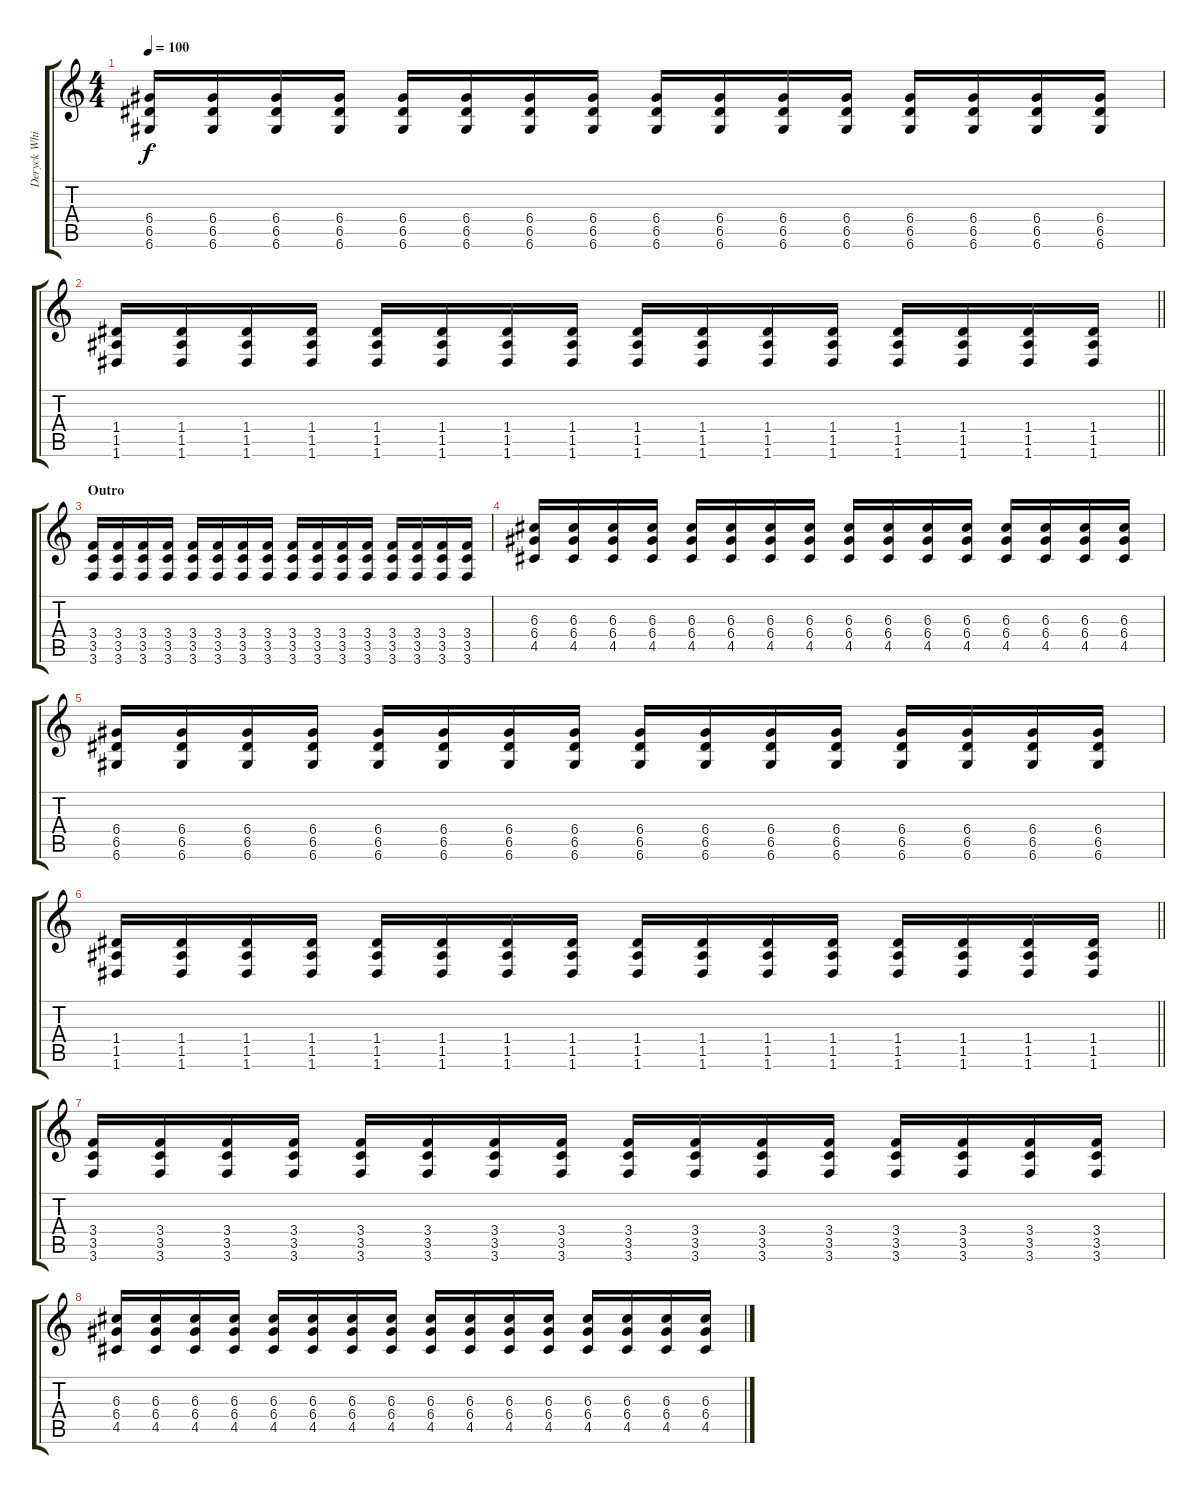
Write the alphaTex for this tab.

\track ("Deryck Whilbley Rhythm" "Deryck Whi") {instrument distortionguitar}
\staff {score tabs}
\tuning (E4 B3 G3 D3 A2 D2) {hide}
\ts (4 4)
\tempo 100
\clef g2
\ks c
(6.4 6.5 6.6).16{dy f} (6.4 6.5 6.6).16 (6.4 6.5 6.6).16 (6.4 6.5 6.6).16 (6.4 6.5 6.6).16 (6.4 6.5 6.6).16 (6.4 6.5 6.6).16 (6.4 6.5 6.6).16 (6.4 6.5 6.6).16 (6.4 6.5 6.6).16 (6.4 6.5 6.6).16 (6.4 6.5 6.6).16 (6.4 6.5 6.6).16 (6.4 6.5 6.6).16 (6.4 6.5 6.6).16 (6.4 6.5 6.6).16 |
\barLineRight lightlight
(1.4 1.5 1.6).16 (1.4 1.5 1.6).16 (1.4 1.5 1.6).16 (1.4 1.5 1.6).16 (1.4 1.5 1.6).16 (1.4 1.5 1.6).16 (1.4 1.5 1.6).16 (1.4 1.5 1.6).16 (1.4 1.5 1.6).16 (1.4 1.5 1.6).16 (1.4 1.5 1.6).16 (1.4 1.5 1.6).16 (1.4 1.5 1.6).16 (1.4 1.5 1.6).16 (1.4 1.5 1.6).16 (1.4 1.5 1.6).16 |
\section ("" "Outro")
(3.4 3.5 3.6).16 (3.4 3.5 3.6).16 (3.4 3.5 3.6).16 (3.4 3.5 3.6).16 (3.4 3.5 3.6).16 (3.4 3.5 3.6).16 (3.4 3.5 3.6).16 (3.4 3.5 3.6).16 (3.4 3.5 3.6).16 (3.4 3.5 3.6).16 (3.4 3.5 3.6).16 (3.4 3.5 3.6).16 (3.4 3.5 3.6).16 (3.4 3.5 3.6).16 (3.4 3.5 3.6).16 (3.4 3.5 3.6).16 |
(6.3 6.4 4.5).16 (6.3 6.4 4.5).16 (6.3 6.4 4.5).16 (6.3 6.4 4.5).16 (6.3 6.4 4.5).16 (6.3 6.4 4.5).16 (6.3 6.4 4.5).16 (6.3 6.4 4.5).16 (6.3 6.4 4.5).16 (6.3 6.4 4.5).16 (6.3 6.4 4.5).16 (6.3 6.4 4.5).16 (6.3 6.4 4.5).16 (6.3 6.4 4.5).16 (6.3 6.4 4.5).16 (6.3 6.4 4.5).16 |
(6.4 6.5 6.6).16 (6.4 6.5 6.6).16 (6.4 6.5 6.6).16 (6.4 6.5 6.6).16 (6.4 6.5 6.6).16 (6.4 6.5 6.6).16 (6.4 6.5 6.6).16 (6.4 6.5 6.6).16 (6.4 6.5 6.6).16 (6.4 6.5 6.6).16 (6.4 6.5 6.6).16 (6.4 6.5 6.6).16 (6.4 6.5 6.6).16 (6.4 6.5 6.6).16 (6.4 6.5 6.6).16 (6.4 6.5 6.6).16 |
\barLineRight lightlight
(1.4 1.5 1.6).16 (1.4 1.5 1.6).16 (1.4 1.5 1.6).16 (1.4 1.5 1.6).16 (1.4 1.5 1.6).16 (1.4 1.5 1.6).16 (1.4 1.5 1.6).16 (1.4 1.5 1.6).16 (1.4 1.5 1.6).16 (1.4 1.5 1.6).16 (1.4 1.5 1.6).16 (1.4 1.5 1.6).16 (1.4 1.5 1.6).16 (1.4 1.5 1.6).16 (1.4 1.5 1.6).16 (1.4 1.5 1.6).16 |
(3.4 3.5 3.6).16 (3.4 3.5 3.6).16 (3.4 3.5 3.6).16 (3.4 3.5 3.6).16 (3.4 3.5 3.6).16 (3.4 3.5 3.6).16 (3.4 3.5 3.6).16 (3.4 3.5 3.6).16 (3.4 3.5 3.6).16 (3.4 3.5 3.6).16 (3.4 3.5 3.6).16 (3.4 3.5 3.6).16 (3.4 3.5 3.6).16 (3.4 3.5 3.6).16 (3.4 3.5 3.6).16 (3.4 3.5 3.6).16 |
(6.3 6.4 4.5).16 (6.3 6.4 4.5).16 (6.3 6.4 4.5).16 (6.3 6.4 4.5).16 (6.3 6.4 4.5).16 (6.3 6.4 4.5).16 (6.3 6.4 4.5).16 (6.3 6.4 4.5).16 (6.3 6.4 4.5).16 (6.3 6.4 4.5).16 (6.3 6.4 4.5).16 (6.3 6.4 4.5).16 (6.3 6.4 4.5).16 (6.3 6.4 4.5).16 (6.3 6.4 4.5).16 (6.3 6.4 4.5).16
